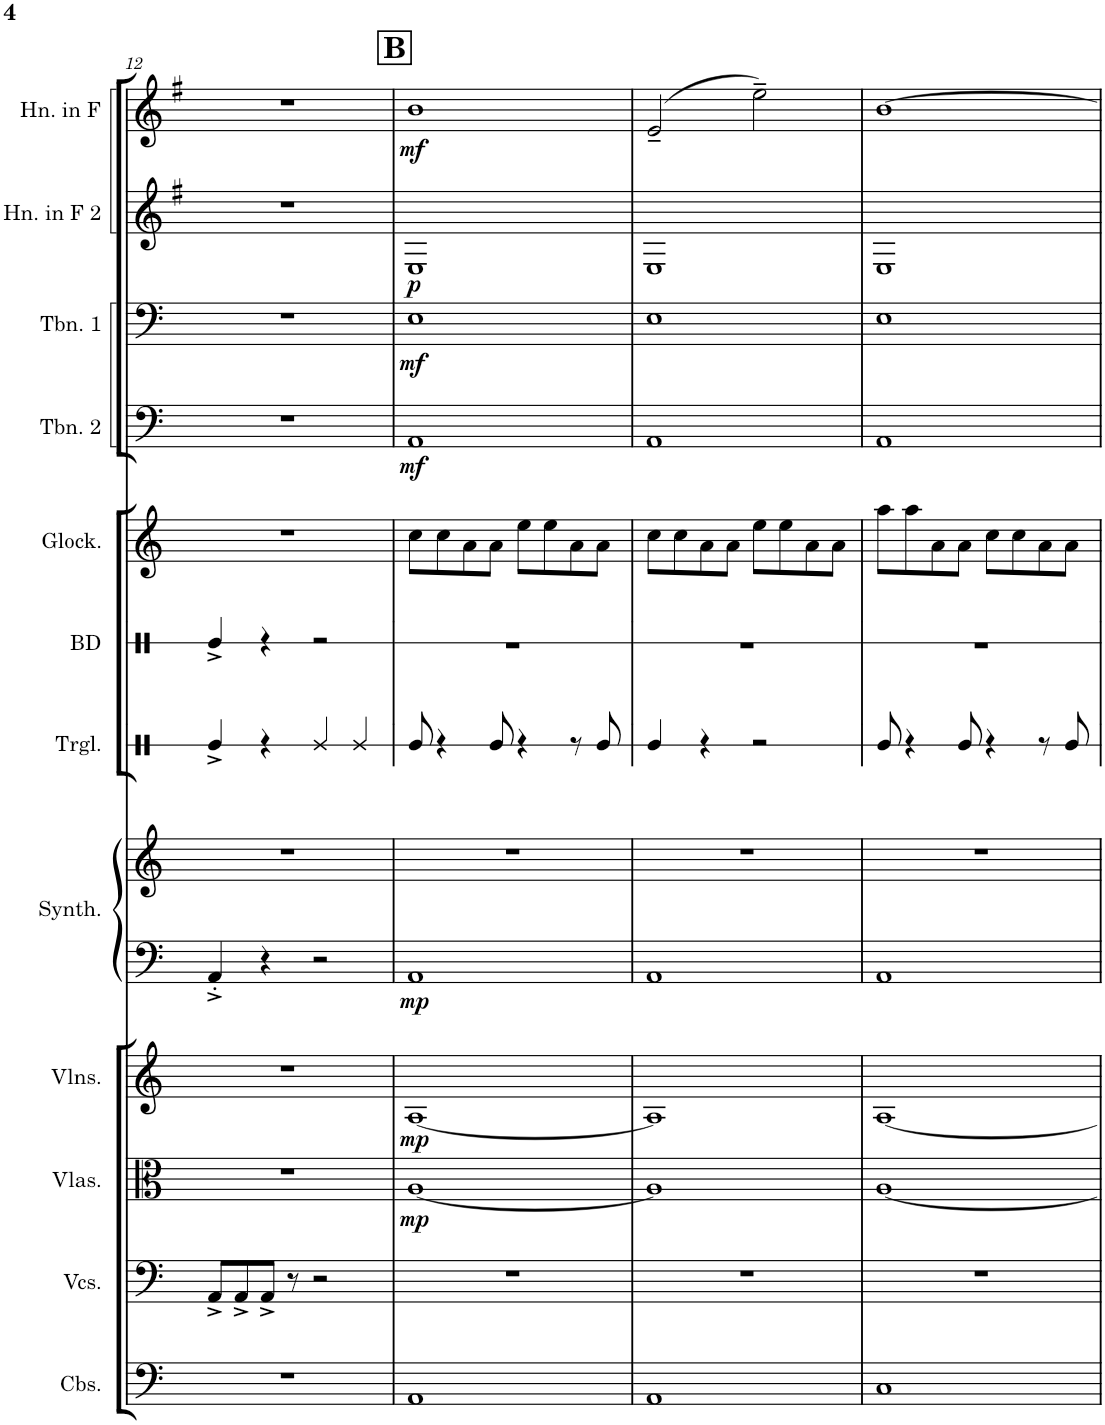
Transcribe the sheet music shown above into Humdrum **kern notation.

**kern	**kern	**kern	**dynam	**kern	**dynam	**kern	**kern	**dynam	**kern	**kern	**kern	**kern	**dynam	**kern	**dynam	**kern	**dynam	**kern	**dynam
*part12	*part11	*part10	*part10	*part9	*part9	*part8	*part8	*part8	*part7	*part6	*part5	*part4	*part4	*part3	*part3	*part2	*part2	*part1	*part1
*staff13	*staff12	*staff11	*staff11	*staff10	*staff10	*staff9	*staff8	*staff8/9	*staff7	*staff6	*staff5	*staff4	*staff4	*staff3	*staff3	*staff2	*staff2	*staff1	*staff1
*I"Contrabasses	*I"Violoncellos	*I"Violas	*	*I"Violins	*	*I"Warm Synthesizer	*	*	*I"Triangle	*I"Bass Drum	*I"Glockenspiel	*I"Trombone 2	*	*I"Trombone 1	*	*I"Horn in F 2	*	*I"Horn in F	*
*I'Cbs.	*I'Vcs.	*I'Vlas.	*	*I'Vlns.	*	*I'Synth.	*	*	*I'Trgl.	*I'BD	*I'Glock.	*I'Tbn. 2	*	*I'Tbn. 1	*	*I'Hn. in F 2	*	*I'Hn. in F	*
!!LO:PB:g=z
*clefF4	*clefF4	*clefC3	*	*clefG2	*	*clefF4	*clefG2	*	*clefX	*clefX	*clefG2	*clefF4	*	*clefF4	*	*clefG2	*	*clefG2	*
*Trd7c12	*	*	*	*	*	*	*	*	*	*	*Trd-14c-24	*	*	*	*	*Trd4c7	*	*Trd4c7	*
*k[]	*k[]	*k[]	*	*k[]	*	*k[]	*k[]	*	*k[]	*k[]	*k[]	*k[]	*	*k[]	*	*k[f#]	*	*k[f#]	*
*M4/4	*M4/4	*M4/4	*	*M4/4	*	*M4/4	*M4/4	*	*M4/4	*M4/4	*M4/4	*M4/4	*	*M4/4	*	*M4/4	*	*M4/4	*
=12	=12	=12	=12	=12	=12	=12	=12	=12	=12	=12	=12	=12	=12	=12	=12	=12	=12	=12	=12
1r	8AA^/L	1r	.	1r	.	4AA'^/	1r	.	4Re^/	4Re^/	1r	1r	.	1r	.	1r	.	1r	.
.	8AA^/	.	.	.	.	.	.	.	.	.	.	.	.	.	.	.	.	.	.
.	8AA^/J	.	.	.	.	4r	.	.	4r	4r	.	.	.	.	.	.	.	.	.
.	8r	.	.	.	.	.	.	.	.	.	.	.	.	.	.	.	.	.	.
.	2r	.	.	.	.	2r	.	.	4Re/	2r	.	.	.	.	.	.	.	.	.
.	.	.	.	.	.	.	.	.	4Re/	.	.	.	.	.	.	.	.	.	.
!!LO:REH:place=s1:a:B:cj:fs=14:t=B
=13	=13	=13	=13	=13	=13	=13	=13	=13	=13	=13	=13	=13	=13	=13	=13	=13	=13	=13	=13
!	!	!	!LO:DY:b	!	!LO:DY:b	!	!	!LO:DY:b=2	!	!	!	!	!LO:DY:b	!	!LO:DY:b	!	!LO:DY:b	!	!LO:DY:b
1AA	1r	[1A	mp	[1A	mp	1AA	1r	mp	8Re/	1r	8cc\L	1AA	mf	1E	mf	1E	p	1b	mf
.	.	.	.	.	.	.	.	.	4r	.	8cc\	.	.	.	.	.	.	.	.
.	.	.	.	.	.	.	.	.	.	.	8a\	.	.	.	.	.	.	.	.
.	.	.	.	.	.	.	.	.	8Re/	.	8a\J	.	.	.	.	.	.	.	.
.	.	.	.	.	.	.	.	.	4r	.	8ee\L	.	.	.	.	.	.	.	.
.	.	.	.	.	.	.	.	.	.	.	8ee\	.	.	.	.	.	.	.	.
.	.	.	.	.	.	.	.	.	8r	.	8a\	.	.	.	.	.	.	.	.
.	.	.	.	.	.	.	.	.	8Re/	.	8a\J	.	.	.	.	.	.	.	.
=14	=14	=14	=14	=14	=14	=14	=14	=14	=14	=14	=14	=14	=14	=14	=14	=14	=14	=14	=14
1AA	1r	1A]	.	1A]	.	1AA	1r	.	4Re/	1r	8cc\L	1AA	.	1E	.	1E	.	(2e~/	.
.	.	.	.	.	.	.	.	.	.	.	8cc\	.	.	.	.	.	.	.	.
.	.	.	.	.	.	.	.	.	4r	.	8a\	.	.	.	.	.	.	.	.
.	.	.	.	.	.	.	.	.	.	.	8a\J	.	.	.	.	.	.	.	.
.	.	.	.	.	.	.	.	.	2r	.	8ee\L	.	.	.	.	.	.	2ee~\)	.
.	.	.	.	.	.	.	.	.	.	.	8ee\	.	.	.	.	.	.	.	.
.	.	.	.	.	.	.	.	.	.	.	8a\	.	.	.	.	.	.	.	.
.	.	.	.	.	.	.	.	.	.	.	8a\J	.	.	.	.	.	.	.	.
=15	=15	=15	=15	=15	=15	=15	=15	=15	=15	=15	=15	=15	=15	=15	=15	=15	=15	=15	=15
1C	1r	[1A	.	[1A	.	1AA	1r	.	8Re/	1r	8aa\L	1AA	.	1E	.	1E	.	[1b	.
.	.	.	.	.	.	.	.	.	4r	.	8aa\	.	.	.	.	.	.	.	.
.	.	.	.	.	.	.	.	.	.	.	8a\	.	.	.	.	.	.	.	.
.	.	.	.	.	.	.	.	.	8Re/	.	8a\J	.	.	.	.	.	.	.	.
.	.	.	.	.	.	.	.	.	4r	.	8cc\L	.	.	.	.	.	.	.	.
.	.	.	.	.	.	.	.	.	.	.	8cc\	.	.	.	.	.	.	.	.
.	.	.	.	.	.	.	.	.	8r	.	8a\	.	.	.	.	.	.	.	.
.	.	.	.	.	.	.	.	.	8Re/	.	8a\J	.	.	.	.	.	.	.	.
=	=	=	=	=	=	=	=	=	=	=	=	=	=	=	=	=	=	=	=
*-	*-	*-	*-	*-	*-	*-	*-	*-	*-	*-	*-	*-	*-	*-	*-	*-	*-	*-	*-
